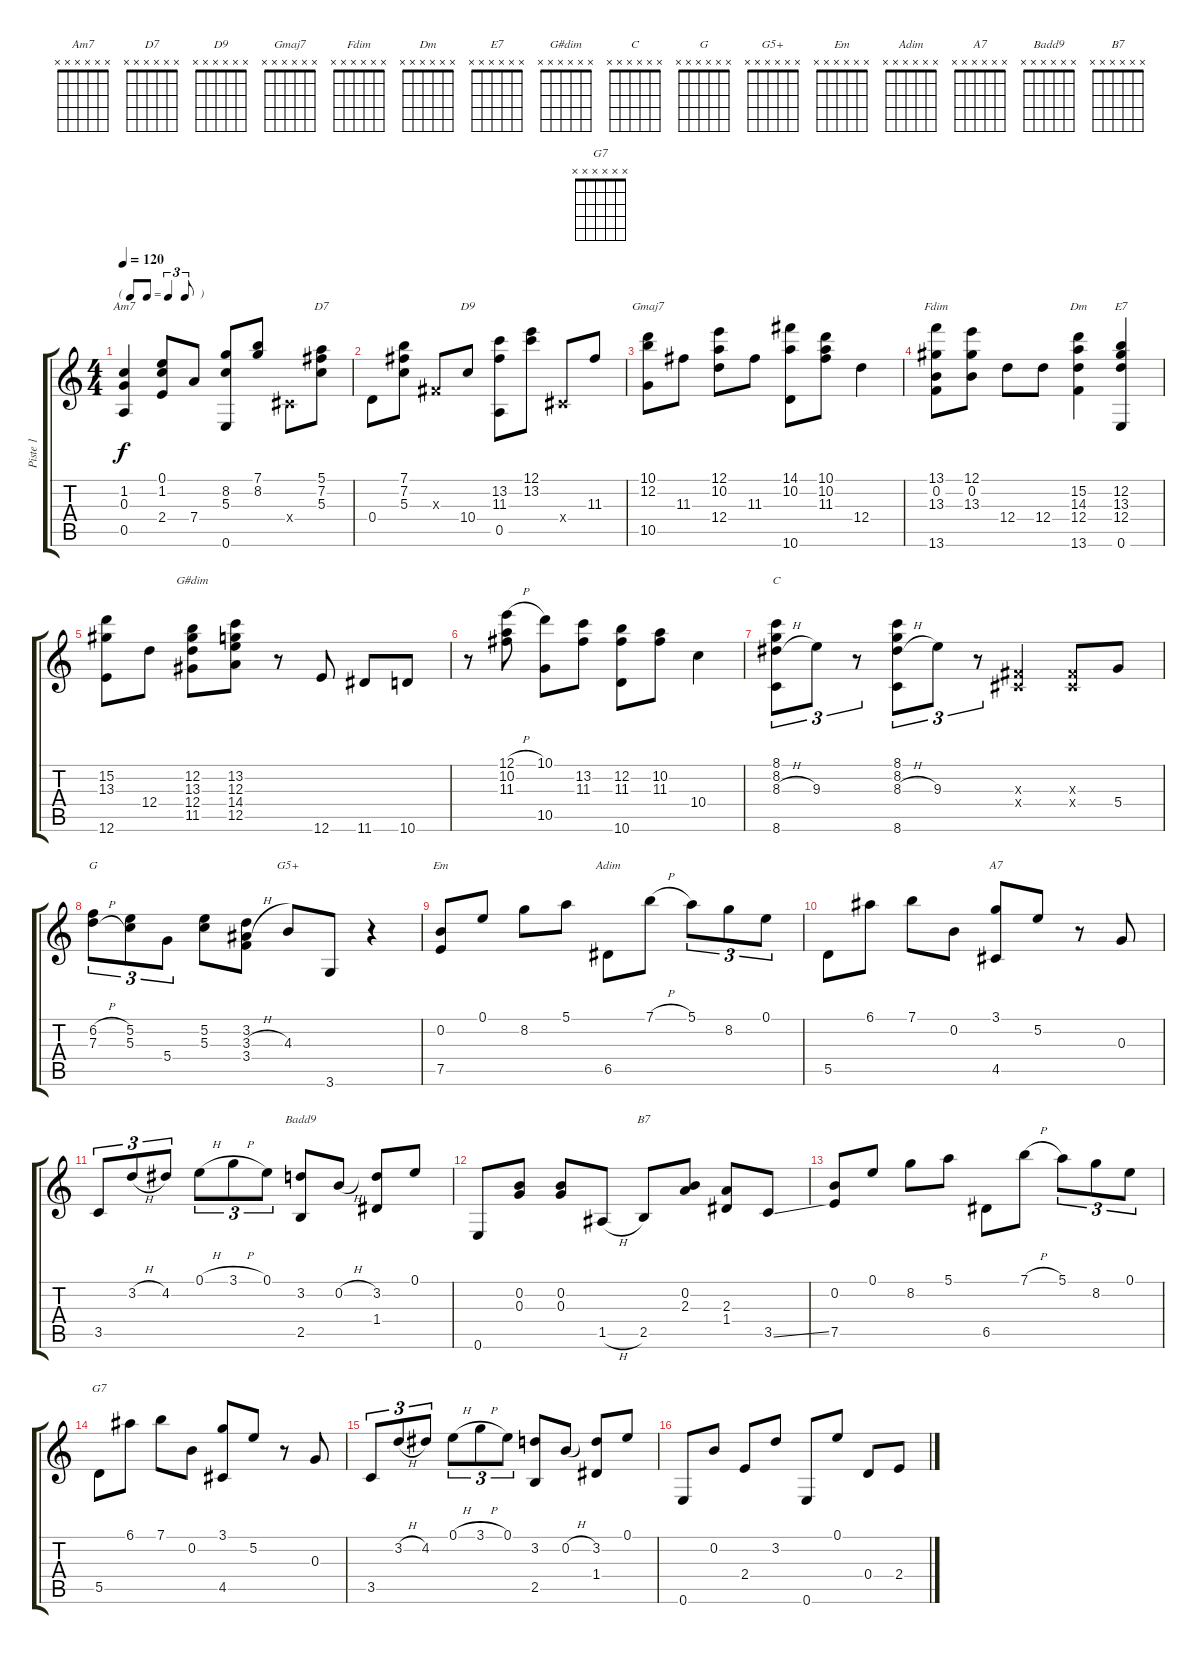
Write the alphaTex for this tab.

\track ("Piste 1" "Piste 1") {instrument acousticguitarnylon}
\staff {score tabs}
\tuning (E4 B3 G3 D3 A2 E2) {hide}
\chord ("Am7" x x x x x x) {firstfret 0}
\chord ("D7" x x x x x x) {firstfret 0}
\chord ("D9" x x x x x x) {firstfret 0}
\chord ("Gmaj7" x x x x x x) {firstfret 0}
\chord ("Fdim" x x x x x x) {firstfret 0}
\chord ("Dm" x x x x x x) {firstfret 0}
\chord ("E7" x x x x x x) {firstfret 0}
\chord ("G#dim" x x x x x x) {firstfret 0}
\chord ("C" x x x x x x) {firstfret 0}
\chord ("G" x x x x x x) {firstfret 0}
\chord ("G5+" x x x x x x) {firstfret 0}
\chord ("Em" x x x x x x) {firstfret 0}
\chord ("Adim" x x x x x x) {firstfret 0}
\chord ("A7" x x x x x x) {firstfret 0}
\chord ("Badd9" x x x x x x) {firstfret 0}
\chord ("B7" x x x x x x) {firstfret 0}
\chord ("G7" x x x x x x) {firstfret 0}
\ts (4 4)
\tf triplet8th
\tempo 120
\clef g2
\ks c
(1.2 0.3 0.5).4{ch "Am7" dy f} (0.1 1.2 2.4).8 7.4.8 (8.2 5.3 0.6).8 (7.1 8.2).8 -1.4{x}.8 (5.1 7.2 5.3).8{ch "D7"} |
0.4.8 (7.1 7.2 5.3).8 -1.3{x}.8 10.4.8{ch "D9"} (13.2 11.3 0.5).8 (12.1 13.2).8 -1.4{x}.8 11.3.8 |
(10.1 12.2 10.5).8{ch "Gmaj7"} 11.3.8 (12.1 10.2 12.4).8 11.3.8 (14.1 10.2 10.6).8 (10.1 10.2 11.3).8 12.4.4 |
(13.1 0.2 13.3 13.6).8{ch "Fdim"} (12.1 0.2 13.3).8 12.4.8 12.4.8 (15.2 14.3 12.4 13.6).4{ch "Dm"} (12.2 13.3 12.4 0.6).4{ch "E7"} |
(15.2 13.3 12.6).8 12.4.8 (12.2 13.3 12.4 11.5).8{ch "G#dim"} (13.2 12.3 14.4 12.5).8 r.8 12.6.8 11.6.8 10.6.8 |
r.8 (12.1{h} 10.2 11.3).8 (10.1 10.5).8 (13.2 11.3).8 (12.2 11.3 10.6).8 (10.2 11.3).8 10.4.4 |
(8.1 8.2 8.3{h} 8.6).8{tu (3 2) ch "C"} 9.3.8{tu (3 2)} r.8{tu (3 2)} (8.1 8.2 8.3{h} 8.6).8{tu (3 2)} 9.3.8{tu (3 2)} r.8{tu (3 2)} (-1.3{x} -1.4{x}).4 (-1.3{x} -1.4{x}).8 5.4.8 |
(6.2{h} 7.3{h}).8{tu (3 2) ch "G"} (5.2 5.3).8{tu (3 2)} 5.4.8{tu (3 2)} (5.2 5.3).8 (3.2 3.3{h} 3.4).8 4.3.8{ch "G5+"} 3.6.8 r.4 |
(0.2 7.5).8{ch "Em"} 0.1.8 8.2.8 5.1.8 6.5.8{ch "Adim"} 7.1{h}.8 5.1.8{tu (3 2)} 8.2.8{tu (3 2)} 0.1.8{tu (3 2)} |
5.5.8 6.1.8 7.1.8 0.2.8 (3.1 4.5).8{ch "A7"} 5.2.8 r.8 0.3.8 |
3.5.8{tu (3 2)} 3.2{h}.8{tu (3 2)} 4.2.8{tu (3 2)} 0.1{h}.8{tu (3 2)} 3.1{h}.8{tu (3 2)} 0.1.8{tu (3 2)} (3.2 2.5).8{ch "Badd9"} 0.2{h}.8 (3.2 1.4).8 0.1.8 |
0.6.8 (0.2 0.3).8 (0.2 0.3).8 1.5{h}.8 2.5.8{ch "B7"} (0.2 2.3).8 (2.3 1.4).8 3.5{ss}.8 |
(0.2 7.5).8 0.1.8 8.2.8 5.1.8 6.5.8 7.1{h}.8 5.1.8{tu (3 2)} 8.2.8{tu (3 2)} 0.1.8{tu (3 2)} |
5.5.8{ch "G7"} 6.1.8 7.1.8 0.2.8 (3.1 4.5).8 5.2.8 r.8 0.3.8 |
3.5.8{tu (3 2)} 3.2{h}.8{tu (3 2)} 4.2.8{tu (3 2)} 0.1{h}.8{tu (3 2)} 3.1{h}.8{tu (3 2)} 0.1.8{tu (3 2)} (3.2 2.5).8 0.2{h}.8 (3.2 1.4).8 0.1.8 |
0.6.8 0.2.8 2.4.8 3.2.8 0.6.8 0.1.8 0.4.8 2.4.8
